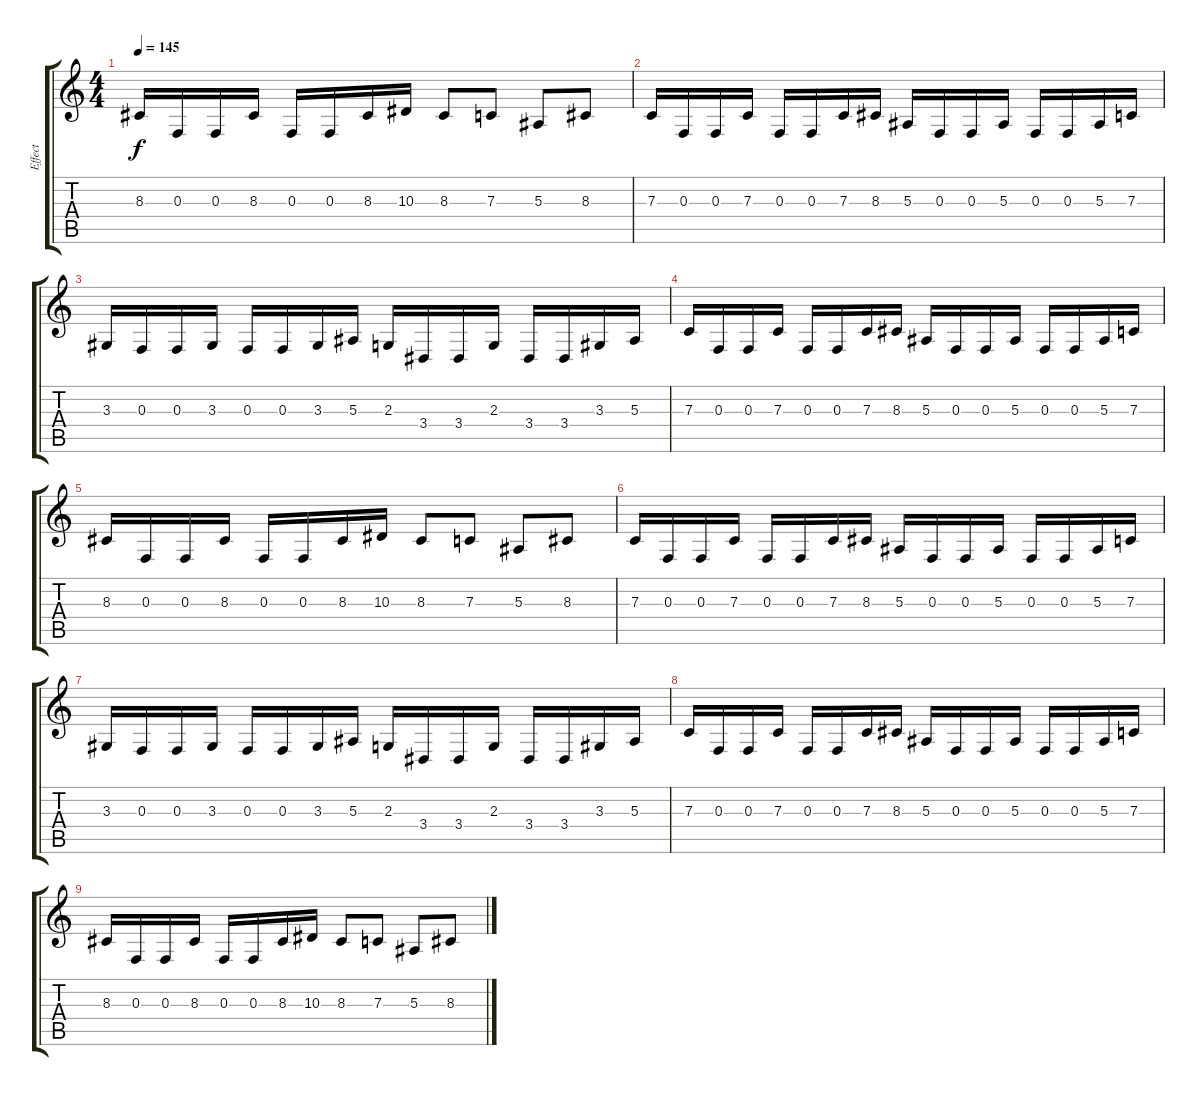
\track ("Effect" "Effect") {instrument sitar}
\staff {score tabs}
\tuning (D4 A3 F3 C3 G2 D2) {hide}
\ts (4 4)
\tempo 145
\clef g2
\ks c
8.3.16{dy f} 0.3.16 0.3.16 8.3.16 0.3.16 0.3.16 8.3.16 10.3.16 8.3.8 7.3.8 5.3.8 8.3.8 |
7.3.16{volume 7 instrument sitar} 0.3.16 0.3.16 7.3.16 0.3.16 0.3.16 7.3.16 8.3.16 5.3.16 0.3.16 0.3.16 5.3.16 0.3.16 0.3.16 5.3.16 7.3.16 |
3.3.16 0.3.16 0.3.16 3.3.16 0.3.16 0.3.16 3.3.16 5.3.16 2.3.16 3.4.16 3.4.16 2.3.16 3.4.16 3.4.16 3.3.16 5.3.16 |
7.3.16 0.3.16 0.3.16 7.3.16 0.3.16 0.3.16 7.3.16 8.3.16 5.3.16 0.3.16 0.3.16 5.3.16 0.3.16 0.3.16 5.3.16 7.3.16 |
8.3.16 0.3.16 0.3.16 8.3.16 0.3.16 0.3.16 8.3.16 10.3.16 8.3.8 7.3.8 5.3.8 8.3.8 |
7.3.16{volume 0} 0.3.16 0.3.16 7.3.16 0.3.16 0.3.16 7.3.16 8.3.16 5.3.16 0.3.16 0.3.16 5.3.16 0.3.16 0.3.16 5.3.16 7.3.16 |
3.3.16 0.3.16 0.3.16 3.3.16 0.3.16 0.3.16 3.3.16 5.3.16 2.3.16 3.4.16 3.4.16 2.3.16 3.4.16 3.4.16 3.3.16 5.3.16 |
7.3.16 0.3.16 0.3.16 7.3.16 0.3.16 0.3.16 7.3.16 8.3.16 5.3.16 0.3.16 0.3.16 5.3.16 0.3.16 0.3.16 5.3.16 7.3.16 |
8.3.16 0.3.16 0.3.16 8.3.16 0.3.16 0.3.16 8.3.16 10.3.16 8.3.8 7.3.8 5.3.8 8.3.8
